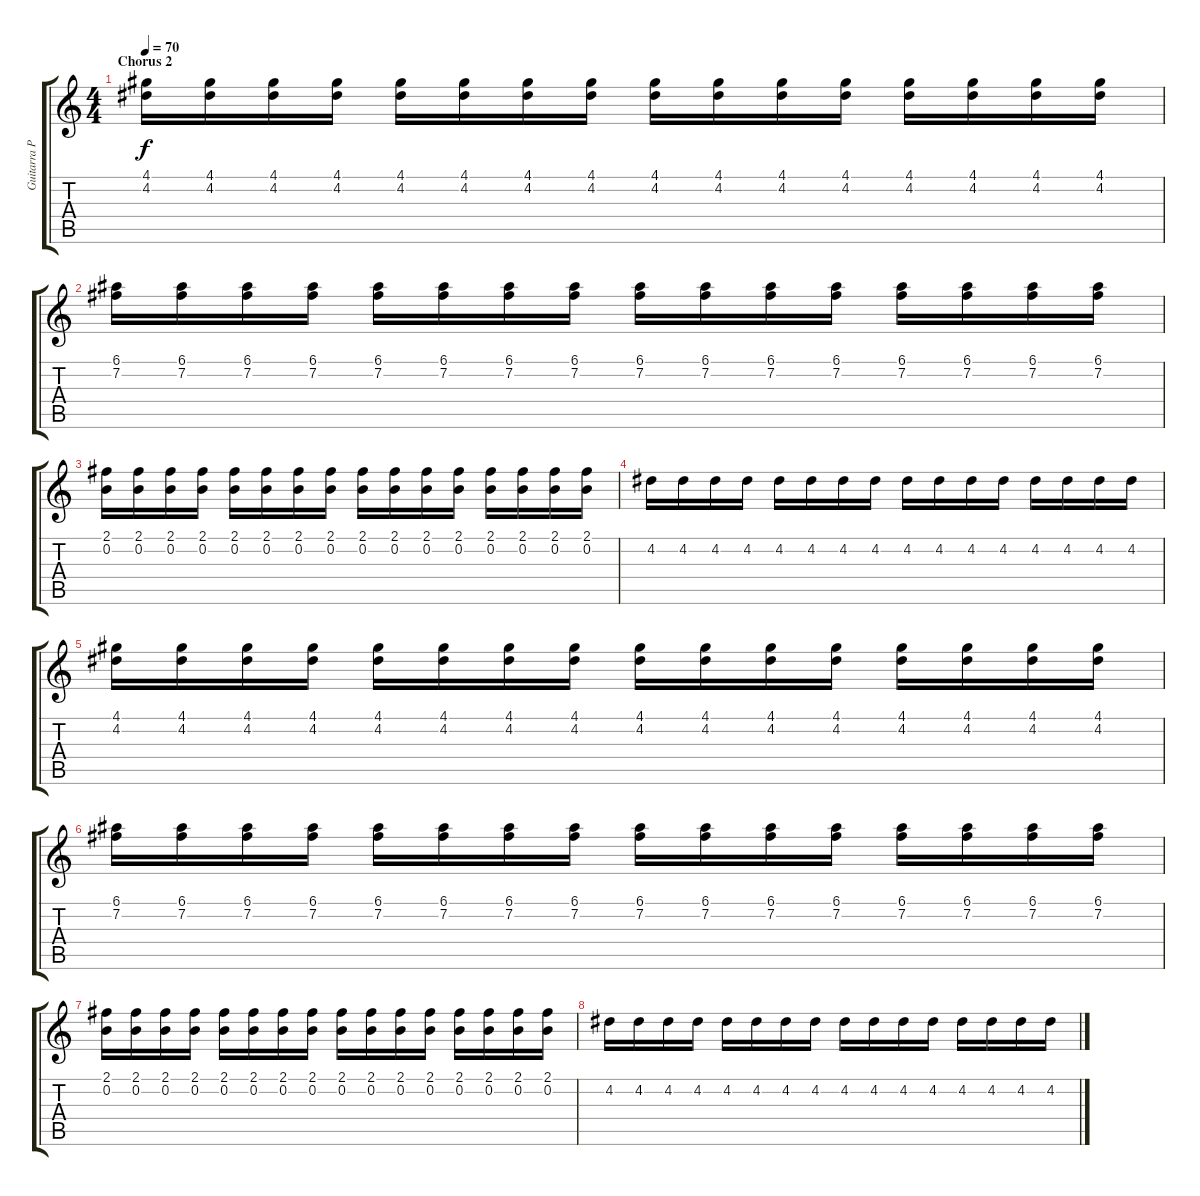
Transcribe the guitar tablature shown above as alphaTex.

\track ("Guitarra Principal" "Guitarra P") {instrument overdrivenguitar}
\staff {score tabs}
\tuning (E4 B3 G3 D3 A2 E2) {hide}
\ts (4 4)
\section ("" "Chorus 2")
\tempo 70
\clef g2
\ks c
(4.1 4.2).16{dy f} (4.1 4.2).16 (4.1 4.2).16 (4.1 4.2).16 (4.1 4.2).16 (4.1 4.2).16 (4.1 4.2).16 (4.1 4.2).16 (4.1 4.2).16 (4.1 4.2).16 (4.1 4.2).16 (4.1 4.2).16 (4.1 4.2).16 (4.1 4.2).16 (4.1 4.2).16 (4.1 4.2).16 |
(6.1 7.2).16 (6.1 7.2).16 (6.1 7.2).16 (6.1 7.2).16 (6.1 7.2).16 (6.1 7.2).16 (6.1 7.2).16 (6.1 7.2).16 (6.1 7.2).16 (6.1 7.2).16 (6.1 7.2).16 (6.1 7.2).16 (6.1 7.2).16 (6.1 7.2).16 (6.1 7.2).16 (6.1 7.2).16 |
(2.1 0.2).16 (2.1 0.2).16 (2.1 0.2).16 (2.1 0.2).16 (2.1 0.2).16 (2.1 0.2).16 (2.1 0.2).16 (2.1 0.2).16 (2.1 0.2).16 (2.1 0.2).16 (2.1 0.2).16 (2.1 0.2).16 (2.1 0.2).16 (2.1 0.2).16 (2.1 0.2).16 (2.1 0.2).16 |
4.2.16 4.2.16 4.2.16 4.2.16 4.2.16 4.2.16 4.2.16 4.2.16 4.2.16 4.2.16 4.2.16 4.2.16 4.2.16 4.2.16 4.2.16 4.2.16 |
(4.1 4.2).16 (4.1 4.2).16 (4.1 4.2).16 (4.1 4.2).16 (4.1 4.2).16 (4.1 4.2).16 (4.1 4.2).16 (4.1 4.2).16 (4.1 4.2).16 (4.1 4.2).16 (4.1 4.2).16 (4.1 4.2).16 (4.1 4.2).16 (4.1 4.2).16 (4.1 4.2).16 (4.1 4.2).16 |
(6.1 7.2).16 (6.1 7.2).16 (6.1 7.2).16 (6.1 7.2).16 (6.1 7.2).16 (6.1 7.2).16 (6.1 7.2).16 (6.1 7.2).16 (6.1 7.2).16 (6.1 7.2).16 (6.1 7.2).16 (6.1 7.2).16 (6.1 7.2).16 (6.1 7.2).16 (6.1 7.2).16 (6.1 7.2).16 |
(2.1 0.2).16 (2.1 0.2).16 (2.1 0.2).16 (2.1 0.2).16 (2.1 0.2).16 (2.1 0.2).16 (2.1 0.2).16 (2.1 0.2).16 (2.1 0.2).16 (2.1 0.2).16 (2.1 0.2).16 (2.1 0.2).16 (2.1 0.2).16 (2.1 0.2).16 (2.1 0.2).16 (2.1 0.2).16 |
4.2.16 4.2.16 4.2.16 4.2.16 4.2.16 4.2.16 4.2.16 4.2.16 4.2.16 4.2.16 4.2.16 4.2.16 4.2.16 4.2.16 4.2.16 4.2.16
